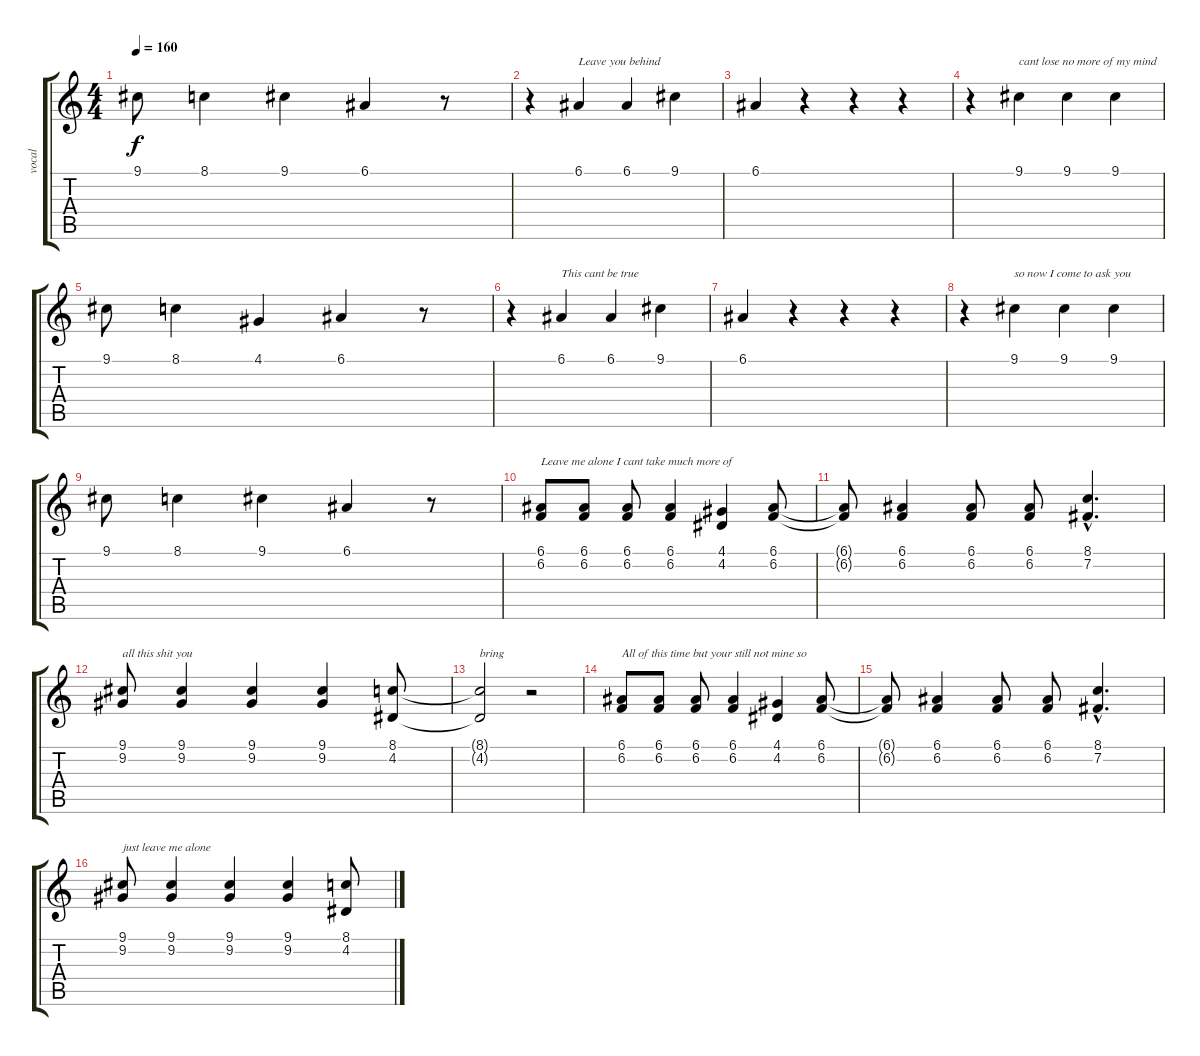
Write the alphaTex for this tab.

\track ("vocal" "vocal") {instrument tenorsax}
\staff {score tabs}
\tuning (E4 B3 G3 D3 A2 E2) {hide}
\ts (4 4)
\tempo 160
\clef g2
\ks c
9.1.8{dy f} 8.1.4 9.1.4 6.1.4 r.8 |
r.4 6.1.4{txt "Leave you behind"} 6.1.4 9.1.4 |
6.1.4 r.4 r.4 r.4 |
r.4 9.1.4{txt "cant lose no more of my mind"} 9.1.4 9.1.4 |
9.1.8 8.1.4 4.1.4 6.1.4 r.8 |
r.4 6.1.4{txt "This cant be true"} 6.1.4 9.1.4 |
6.1.4 r.4 r.4 r.4 |
r.4 9.1.4{txt "so now I come to ask you"} 9.1.4 9.1.4 |
9.1.8 8.1.4 9.1.4 6.1.4 r.8 |
(6.1 6.2).8{txt "Leave me alone I cant take much more of"} (6.1 6.2).8 (6.1 6.2).8 (6.1 6.2).4 (4.1 4.2).4 (6.1 6.2).8 |
(6.1{t} 6.2{t}).8 (6.1 6.2).4 (6.1 6.2).8 (6.1 6.2).8 (8.1{hac} 7.2{hac}).4{d} |
(9.1 9.2).8{txt "all this shit you"} (9.1 9.2).4 (9.1 9.2).4 (9.1 9.2).4 (8.1 4.2).8 |
(8.1{t} 4.2{t}).2{txt "bring"} r.2 |
(6.1 6.2).8{txt "All of this time but your still not mine so"} (6.1 6.2).8 (6.1 6.2).8 (6.1 6.2).4 (4.1 4.2).4 (6.1 6.2).8 |
(6.1{t} 6.2{t}).8 (6.1 6.2).4 (6.1 6.2).8 (6.1 6.2).8 (8.1{hac} 7.2{hac}).4{d} |
(9.1 9.2).8{txt "just leave me alone"} (9.1 9.2).4 (9.1 9.2).4 (9.1 9.2).4 (8.1 4.2).8
